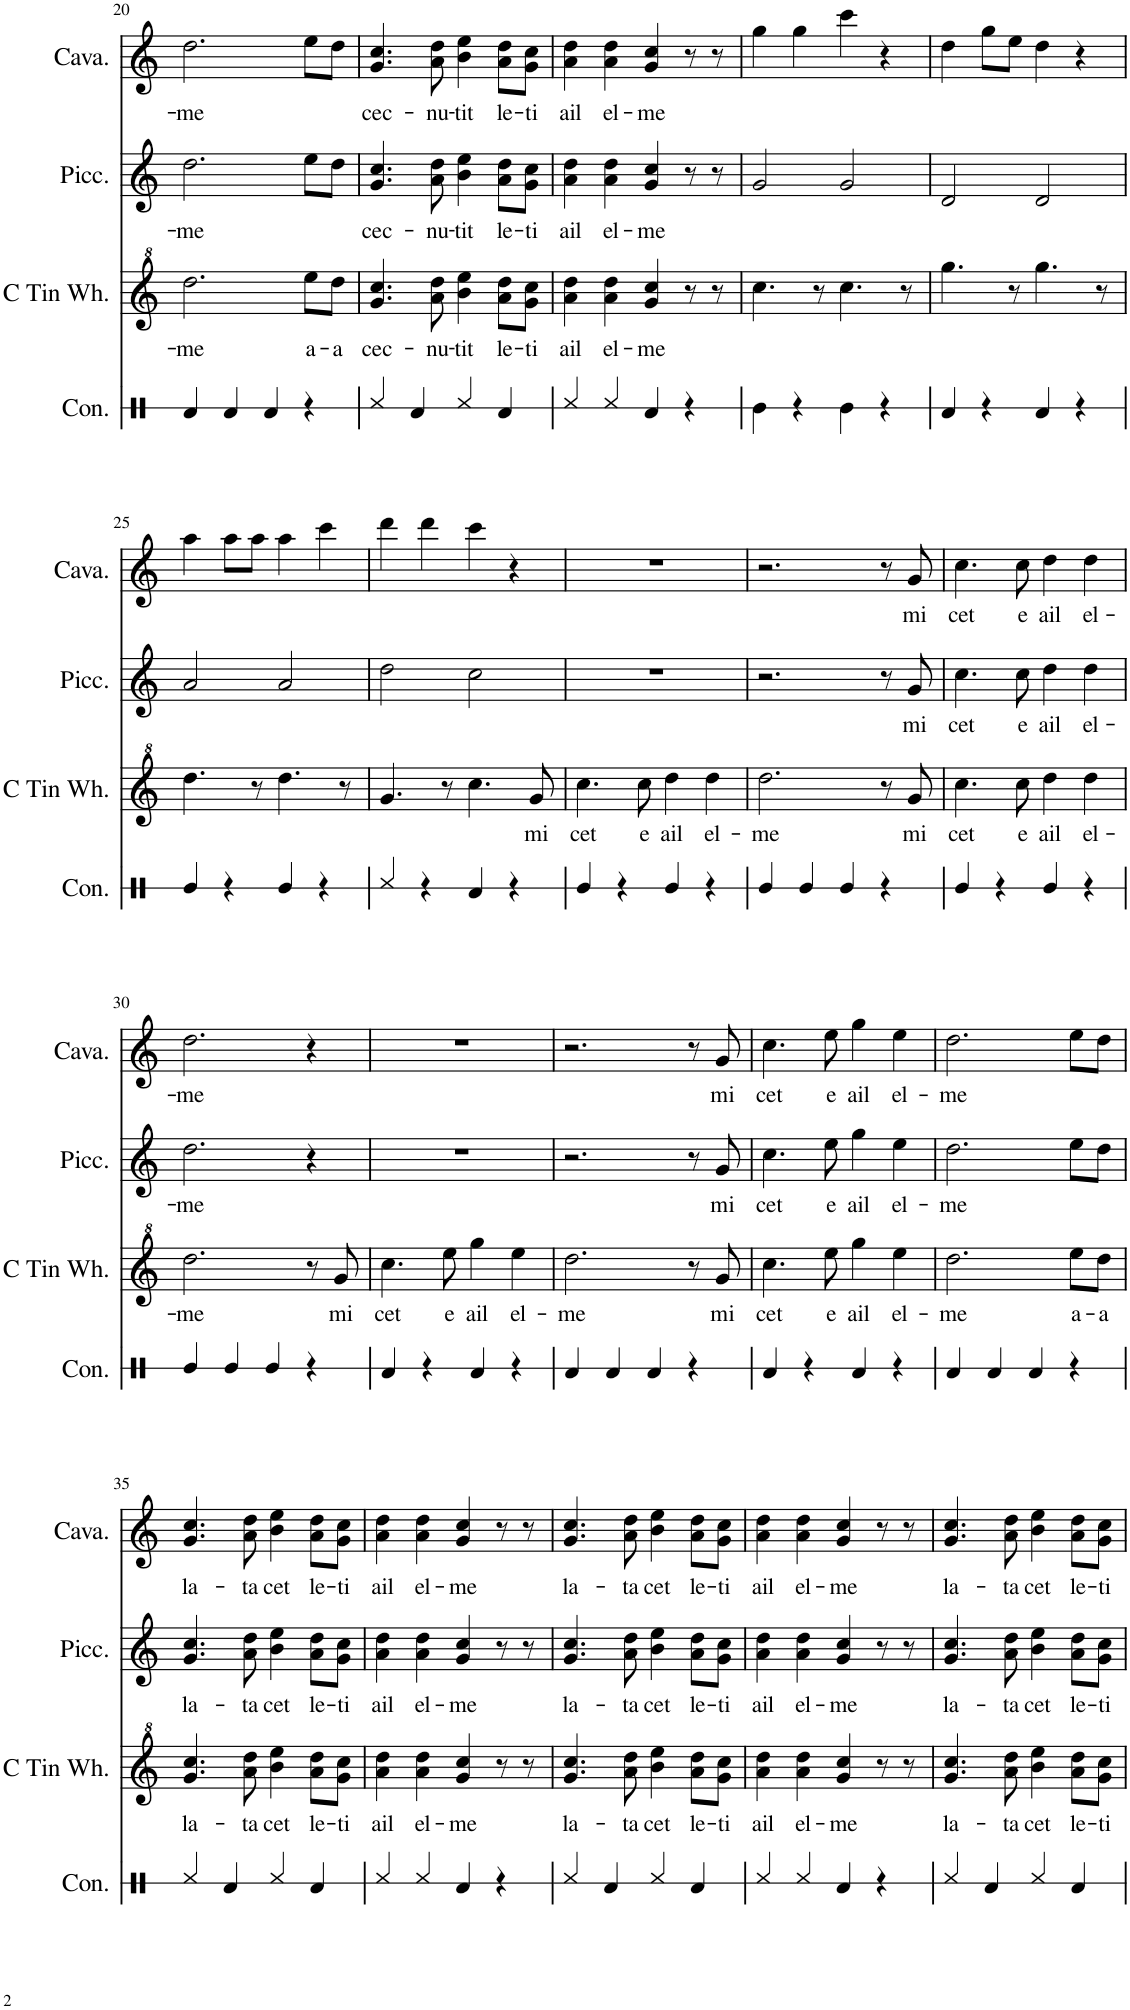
**kern	**kern	**text	**kern	**text	**kern	**text
*part4	*part3	*part3	*part2	*part2	*part1	*part1
*staff4	*staff3	*staff3	*staff2	*staff2	*staff1	*staff1
*I"コンガ	*I"C Tin Whistle	*	*I"ピッコロ	*	*I"カヴァキーニョ	*
*	*I'C Tin Wh.	*	*	*	*	*
!!LO:PB:g=z
*clefX	*clefG^2	*	*clefG2	*	*clefG2	*
*	*	*	*Trd-7c-12	*	*	*
*k[]	*k[]	*	*k[]	*	*k[]	*
*M4/4	*M4/4	*	*M4/4	*	*M4/4	*
=20	=20	=20	=20	=20	=20	=20
!	!	!LO:LY:b	!	!LO:LY:b	!	!LO:LY:b
4Rd/	2.ddd\	-me	2.dd\	-me	2.dd\	-me
4Rd/	.	.	.	.	.	.
4Rd/	.	.	.	.	.	.
!	!	!LO:LY:b	!	!	!	!
4r	8eee\L	a-	8ee\L	.	8ee\L	.
!	!	!LO:LY:b	!	!	!	!
.	8ddd\J	-a	8dd\J	.	8dd\J	.
=21	=21	=21	=21	=21	=21	=21
!	!	!LO:LY:b	!	!LO:LY:b	!	!LO:LY:b
4Rf/	4.gg/ 4.ccc/	cec-	4.g/ 4.cc/	cec-	4.g/ 4.cc/	cec-
4Rd/	.	.	.	.	.	.
!	!	!LO:LY:b	!	!LO:LY:b	!	!LO:LY:b
.	8aa\ 8ddd\	-nu-	8a\ 8dd\	-nu-	8a\ 8dd\	-nu-
!	!	!LO:LY:b	!	!LO:LY:b	!	!LO:LY:b
4Rf/	4bb\ 4eee\	-tit	4b\ 4ee\	-tit	4b\ 4ee\	-tit
!	!	!LO:LY:b	!	!LO:LY:b	!	!LO:LY:b
4Rd/	8aa\ 8ddd\L	le-	8a\ 8dd\L	le-	8a\ 8dd\L	le-
!	!	!LO:LY:b	!	!LO:LY:b	!	!LO:LY:b
.	8gg\ 8ccc\J	-ti	8g\ 8cc\J	-ti	8g\ 8cc\J	-ti
=22	=22	=22	=22	=22	=22	=22
!	!	!LO:LY:b	!	!LO:LY:b	!	!LO:LY:b
4Rf/	4aa\ 4ddd\	ail	4a\ 4dd\	ail	4a\ 4dd\	ail
!	!	!LO:LY:b	!	!LO:LY:b	!	!LO:LY:b
4Rf/	4aa\ 4ddd\	el-	4a\ 4dd\	el-	4a\ 4dd\	el-
!	!	!LO:LY:b	!	!LO:LY:b	!	!LO:LY:b
4Rd/	4gg/ 4ccc/	-me	4g/ 4cc/	-me	4g/ 4cc/	-me
4r	8r	.	8r	.	8r	.
.	8r	.	8r	.	8r	.
=23	=23	=23	=23	=23	=23	=23
4Re\	4.ccc\	.	2g/	.	4gg\	.
4r	.	.	.	.	4gg\	.
.	8r	.	.	.	.	.
4Re\	4.ccc\	.	2g/	.	4ccc\	.
4r	.	.	.	.	4r	.
.	8r	.	.	.	.	.
=24	=24	=24	=24	=24	=24	=24
4Rd/	4.ggg\	.	2d/	.	4dd\	.
4r	.	.	.	.	8gg\L	.
.	8r	.	.	.	8ee\J	.
4Rd/	4.ggg\	.	2d/	.	4dd\	.
4r	.	.	.	.	4r	.
.	8r	.	.	.	.	.
!!LO:LB:g=z
=25	=25	=25	=25	=25	=25	=25
4Re/	4.ddd\	.	2a/	.	4aa\	.
4r	.	.	.	.	8aa\L	.
.	8r	.	.	.	8aa\J	.
4Re/	4.ddd\	.	2a/	.	4aa\	.
4r	.	.	.	.	4ccc\	.
.	8r	.	.	.	.	.
=26	=26	=26	=26	=26	=26	=26
4Rf/	4.gg/	.	2dd\	.	4ddd\	.
4r	.	.	.	.	4ddd\	.
.	8r	.	.	.	.	.
4Rd/	4.ccc\	.	2cc\	.	4ccc\	.
4r	.	.	.	.	4r	.
!	!	!LO:LY:b	!	!	!	!
.	8gg/	mi	.	.	.	.
=27	=27	=27	=27	=27	=27	=27
!	!	!LO:LY:b	!	!	!	!
4Re/	4.ccc\	cet	1r	.	1r	.
4r	.	.	.	.	.	.
!	!	!LO:LY:b	!	!	!	!
.	8ccc\	e	.	.	.	.
!	!	!LO:LY:b	!	!	!	!
4Re/	4ddd\	ail	.	.	.	.
!	!	!LO:LY:b	!	!	!	!
4r	4ddd\	el-	.	.	.	.
=28	=28	=28	=28	=28	=28	=28
!	!	!LO:LY:b	!	!	!	!
4Re/	2.ddd\	-me	2.r	.	2.r	.
4Re/	.	.	.	.	.	.
4Re/	.	.	.	.	.	.
4r	8r	.	8r	.	8r	.
!	!	!LO:LY:b	!	!LO:LY:b	!	!LO:LY:b
.	8gg/	mi	8g/	mi	8g/	mi
=29	=29	=29	=29	=29	=29	=29
!	!	!LO:LY:b	!	!LO:LY:b	!	!LO:LY:b
4Re/	4.ccc\	cet	4.cc\	cet	4.cc\	cet
4r	.	.	.	.	.	.
!	!	!LO:LY:b	!	!LO:LY:b	!	!LO:LY:b
.	8ccc\	e	8cc\	e	8cc\	e
!	!	!LO:LY:b	!	!LO:LY:b	!	!LO:LY:b
4Re/	4ddd\	ail	4dd\	ail	4dd\	ail
!	!	!LO:LY:b	!	!LO:LY:b	!	!LO:LY:b
4r	4ddd\	el-	4dd\	el-	4dd\	el-
!!LO:LB:g=z
=30	=30	=30	=30	=30	=30	=30
!	!	!LO:LY:b	!	!LO:LY:b	!	!LO:LY:b
4Re/	2.ddd\	-me	2.dd\	-me	2.dd\	-me
4Re/	.	.	.	.	.	.
4Re/	.	.	.	.	.	.
4r	8r	.	4r	.	4r	.
!	!	!LO:LY:b	!	!	!	!
.	8gg/	mi	.	.	.	.
=31	=31	=31	=31	=31	=31	=31
!	!	!LO:LY:b	!	!	!	!
4Rd/	4.ccc\	cet	1r	.	1r	.
4r	.	.	.	.	.	.
!	!	!LO:LY:b	!	!	!	!
.	8eee\	e	.	.	.	.
!	!	!LO:LY:b	!	!	!	!
4Rd/	4ggg\	ail	.	.	.	.
!	!	!LO:LY:b	!	!	!	!
4r	4eee\	el-	.	.	.	.
=32	=32	=32	=32	=32	=32	=32
!	!	!LO:LY:b	!	!	!	!
4Rd/	2.ddd\	-me	2.r	.	2.r	.
4Rd/	.	.	.	.	.	.
4Rd/	.	.	.	.	.	.
4r	8r	.	8r	.	8r	.
!	!	!LO:LY:b	!	!LO:LY:b	!	!LO:LY:b
.	8gg/	mi	8g/	mi	8g/	mi
=33	=33	=33	=33	=33	=33	=33
!	!	!LO:LY:b	!	!LO:LY:b	!	!LO:LY:b
4Rd/	4.ccc\	cet	4.cc\	cet	4.cc\	cet
4r	.	.	.	.	.	.
!	!	!LO:LY:b	!	!LO:LY:b	!	!LO:LY:b
.	8eee\	e	8ee\	e	8ee\	e
!	!	!LO:LY:b	!	!LO:LY:b	!	!LO:LY:b
4Rd/	4ggg\	ail	4gg\	ail	4gg\	ail
!	!	!LO:LY:b	!	!LO:LY:b	!	!LO:LY:b
4r	4eee\	el-	4ee\	el-	4ee\	el-
=34	=34	=34	=34	=34	=34	=34
!	!	!LO:LY:b	!	!LO:LY:b	!	!LO:LY:b
4Rd/	2.ddd\	-me	2.dd\	-me	2.dd\	-me
4Rd/	.	.	.	.	.	.
4Rd/	.	.	.	.	.	.
!	!	!LO:LY:b	!	!	!	!
4r	8eee\L	a-	8ee\L	.	8ee\L	.
!	!	!LO:LY:b	!	!	!	!
.	8ddd\J	-a	8dd\J	.	8dd\J	.
!!LO:LB:g=z
=35	=35	=35	=35	=35	=35	=35
!	!	!LO:LY:b	!	!LO:LY:b	!	!LO:LY:b
4Rf/	4.gg/ 4.ccc/	la-	4.g/ 4.cc/	la-	4.g/ 4.cc/	la-
4Rd/	.	.	.	.	.	.
!	!	!LO:LY:b	!	!LO:LY:b	!	!LO:LY:b
.	8aa\ 8ddd\	-ta	8a\ 8dd\	-ta	8a\ 8dd\	-ta
!	!	!LO:LY:b	!	!LO:LY:b	!	!LO:LY:b
4Rf/	4bb\ 4eee\	cet	4b\ 4ee\	cet	4b\ 4ee\	cet
!	!	!LO:LY:b	!	!LO:LY:b	!	!LO:LY:b
4Rd/	8aa\ 8ddd\L	le-	8a\ 8dd\L	le-	8a\ 8dd\L	le-
!	!	!LO:LY:b	!	!LO:LY:b	!	!LO:LY:b
.	8gg\ 8ccc\J	-ti	8g\ 8cc\J	-ti	8g\ 8cc\J	-ti
=36	=36	=36	=36	=36	=36	=36
!	!	!LO:LY:b	!	!LO:LY:b	!	!LO:LY:b
4Rf/	4aa\ 4ddd\	ail	4a\ 4dd\	ail	4a\ 4dd\	ail
!	!	!LO:LY:b	!	!LO:LY:b	!	!LO:LY:b
4Rf/	4aa\ 4ddd\	el-	4a\ 4dd\	el-	4a\ 4dd\	el-
!	!	!LO:LY:b	!	!LO:LY:b	!	!LO:LY:b
4Rd/	4gg/ 4ccc/	-me	4g/ 4cc/	-me	4g/ 4cc/	-me
4r	8r	.	8r	.	8r	.
.	8r	.	8r	.	8r	.
=37	=37	=37	=37	=37	=37	=37
!	!	!LO:LY:b	!	!LO:LY:b	!	!LO:LY:b
4Rf/	4.gg/ 4.ccc/	la-	4.g/ 4.cc/	la-	4.g/ 4.cc/	la-
4Rd/	.	.	.	.	.	.
!	!	!LO:LY:b	!	!LO:LY:b	!	!LO:LY:b
.	8aa\ 8ddd\	-ta	8a\ 8dd\	-ta	8a\ 8dd\	-ta
!	!	!LO:LY:b	!	!LO:LY:b	!	!LO:LY:b
4Rf/	4bb\ 4eee\	cet	4b\ 4ee\	cet	4b\ 4ee\	cet
!	!	!LO:LY:b	!	!LO:LY:b	!	!LO:LY:b
4Rd/	8aa\ 8ddd\L	le-	8a\ 8dd\L	le-	8a\ 8dd\L	le-
!	!	!LO:LY:b	!	!LO:LY:b	!	!LO:LY:b
.	8gg\ 8ccc\J	-ti	8g\ 8cc\J	-ti	8g\ 8cc\J	-ti
=38	=38	=38	=38	=38	=38	=38
!	!	!LO:LY:b	!	!LO:LY:b	!	!LO:LY:b
4Rf/	4aa\ 4ddd\	ail	4a\ 4dd\	ail	4a\ 4dd\	ail
!	!	!LO:LY:b	!	!LO:LY:b	!	!LO:LY:b
4Rf/	4aa\ 4ddd\	el-	4a\ 4dd\	el-	4a\ 4dd\	el-
!	!	!LO:LY:b	!	!LO:LY:b	!	!LO:LY:b
4Rd/	4gg/ 4ccc/	-me	4g/ 4cc/	-me	4g/ 4cc/	-me
4r	8r	.	8r	.	8r	.
.	8r	.	8r	.	8r	.
=39	=39	=39	=39	=39	=39	=39
!	!	!LO:LY:b	!	!LO:LY:b	!	!LO:LY:b
4Rf/	4.gg/ 4.ccc/	la-	4.g/ 4.cc/	la-	4.g/ 4.cc/	la-
4Rd/	.	.	.	.	.	.
!	!	!LO:LY:b	!	!LO:LY:b	!	!LO:LY:b
.	8aa\ 8ddd\	-ta	8a\ 8dd\	-ta	8a\ 8dd\	-ta
!	!	!LO:LY:b	!	!LO:LY:b	!	!LO:LY:b
4Rf/	4bb\ 4eee\	cet	4b\ 4ee\	cet	4b\ 4ee\	cet
!	!	!LO:LY:b	!	!LO:LY:b	!	!LO:LY:b
4Rd/	8aa\ 8ddd\L	le-	8a\ 8dd\L	le-	8a\ 8dd\L	le-
!	!	!LO:LY:b	!	!LO:LY:b	!	!LO:LY:b
.	8gg\ 8ccc\J	-ti	8g\ 8cc\J	-ti	8g\ 8cc\J	-ti
=	=	=	=	=	=	=
*-	*-	*-	*-	*-	*-	*-
